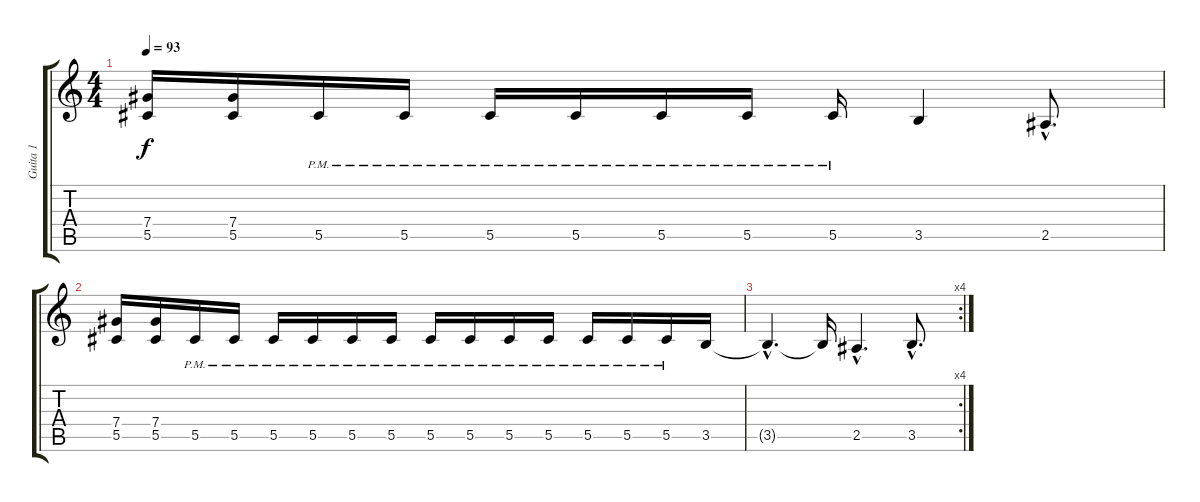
\track ("Guita 1" "Guita 1") {instrument distortionguitar}
\staff {score tabs}
\tuning (Eb4 Bb3 Gb3 Db3 Ab2 Eb2) {hide}
\ts (4 4)
\tempo 93
\clef g2
\ks c
(7.4 5.5).16{dy f} (7.4 5.5).16 5.5{pm}.16 5.5{pm}.16 5.5{pm}.16 5.5{pm}.16 5.5{pm}.16 5.5{pm}.16 5.5{pm}.16 3.5.4 2.5{hac}.8{d} |
(7.4 5.5).16 (7.4 5.5).16 5.5{pm}.16 5.5{pm}.16 5.5{pm}.16 5.5{pm}.16 5.5{pm}.16 5.5{pm}.16 5.5{pm}.16 5.5{pm}.16 5.5{pm}.16 5.5{pm}.16 5.5{pm}.16 5.5{pm}.16 5.5{pm}.16 3.5.16 |
\rc 4
3.5{hac t}.4{d} 3.5{t}.16 2.5{hac}.4{d} 3.5{hac}.8{d}
